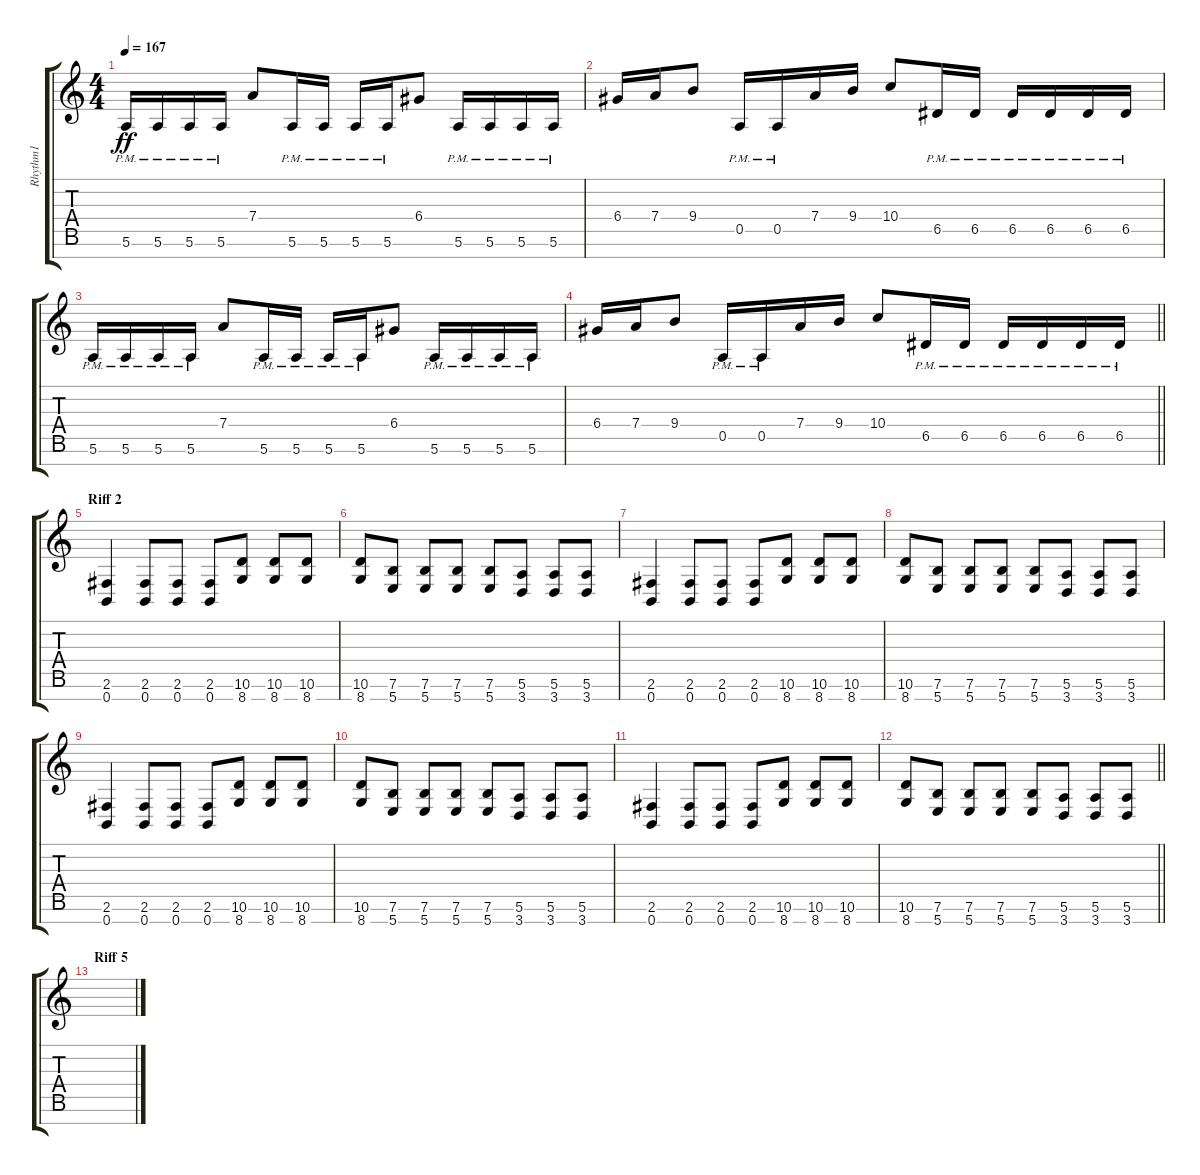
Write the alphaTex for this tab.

\track ("Rhythm1" "Rhythm1") {instrument distortionguitar}
\staff {score tabs}
\tuning (E4 B3 G3 D3 A2 E2 B1) {hide}
\ts (4 4)
\tempo 167
\clef g2
\ks c
5.6{pm}.16{dy ff} 5.6{pm}.16 5.6{pm}.16 5.6{pm}.16 7.4.8 5.6{pm}.16 5.6{pm}.16 5.6{pm}.16 5.6{pm}.16 6.4.8 5.6{pm}.16 5.6{pm}.16 5.6{pm}.16 5.6{pm}.16 |
6.4.16 7.4.16 9.4.8 0.5{pm}.16 0.5{pm}.16 7.4.16 9.4.16 10.4.8 6.5{pm}.16 6.5{pm}.16 6.5{pm}.16 6.5{pm}.16 6.5{pm}.16 6.5{pm}.16 |
5.6{pm}.16 5.6{pm}.16 5.6{pm}.16 5.6{pm}.16 7.4.8 5.6{pm}.16 5.6{pm}.16 5.6{pm}.16 5.6{pm}.16 6.4.8 5.6{pm}.16 5.6{pm}.16 5.6{pm}.16 5.6{pm}.16 |
\barLineRight lightlight
6.4.16 7.4.16 9.4.8 0.5{pm}.16 0.5{pm}.16 7.4.16 9.4.16 10.4.8 6.5{pm}.16 6.5{pm}.16 6.5{pm}.16 6.5{pm}.16 6.5{pm}.16 6.5{pm}.16 |
\section ("" "Riff 2")
(2.6 0.7).4 (2.6 0.7).8 (2.6 0.7).8 (2.6 0.7).8 (10.6 8.7).8 (10.6 8.7).8 (10.6 8.7).8 |
(10.6 8.7).8 (7.6 5.7).8 (7.6 5.7).8 (7.6 5.7).8 (7.6 5.7).8 (5.6 3.7).8 (5.6 3.7).8 (5.6 3.7).8 |
(2.6 0.7).4 (2.6 0.7).8 (2.6 0.7).8 (2.6 0.7).8 (10.6 8.7).8 (10.6 8.7).8 (10.6 8.7).8 |
(10.6 8.7).8 (7.6 5.7).8 (7.6 5.7).8 (7.6 5.7).8 (7.6 5.7).8 (5.6 3.7).8 (5.6 3.7).8 (5.6 3.7).8 |
(2.6 0.7).4 (2.6 0.7).8 (2.6 0.7).8 (2.6 0.7).8 (10.6 8.7).8 (10.6 8.7).8 (10.6 8.7).8 |
(10.6 8.7).8 (7.6 5.7).8 (7.6 5.7).8 (7.6 5.7).8 (7.6 5.7).8 (5.6 3.7).8 (5.6 3.7).8 (5.6 3.7).8 |
(2.6 0.7).4 (2.6 0.7).8 (2.6 0.7).8 (2.6 0.7).8 (10.6 8.7).8 (10.6 8.7).8 (10.6 8.7).8 |
\barLineRight lightlight
(10.6 8.7).8 (7.6 5.7).8 (7.6 5.7).8 (7.6 5.7).8 (7.6 5.7).8 (5.6 3.7).8 (5.6 3.7).8 (5.6 3.7).8 |
\section ("" "Riff 5")
